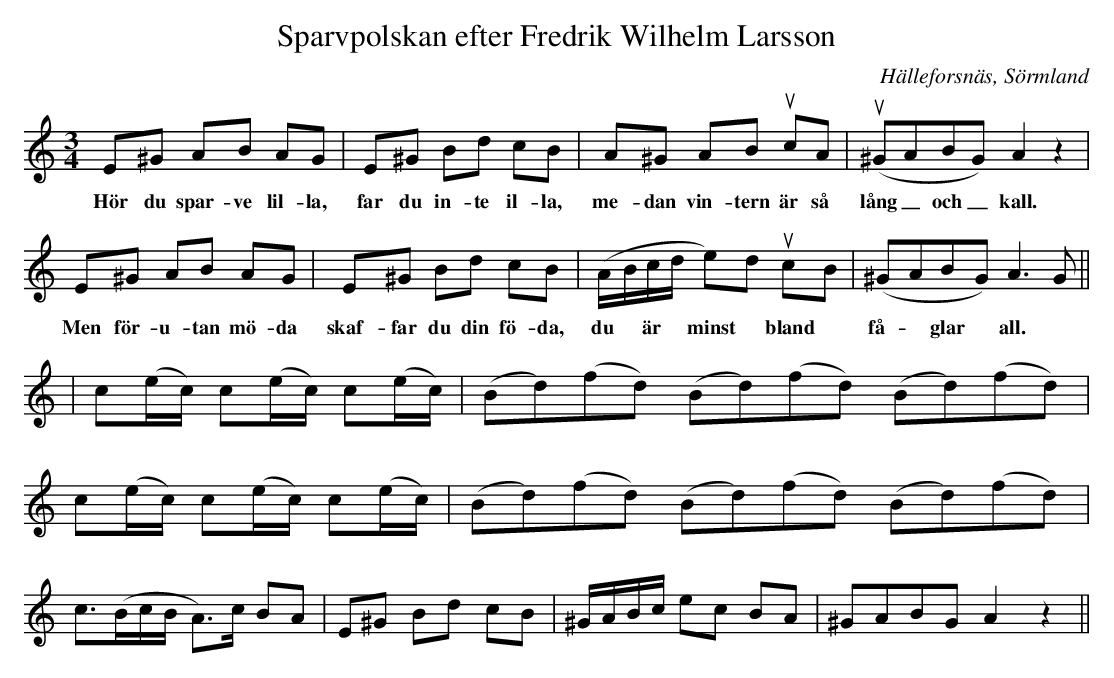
X:1
T:Sparvpolskan efter Fredrik Wilhelm Larsson
O:Hälleforsnäs, Sörmland
M:3/4
L:1/8
K:Am
E^G AB AG | E^G Bd cB | A^G AB ucA | (u^GABG) A2 z2 |
w: Hör du spar-ve lil-la, far du in-te il-la, me-dan vin-tern är så lång_ och_ kall.
E^G AB AG | E^G Bd cB | (A/B/c/d/ e)d ucB | (^GABG) A2>G2 ||
w: Men för-u-tan mö-da skaf-far du din fö-da, du ~ är ~ minst ~ bland ~ få- ~ glar ~ all.
| c(e/c/) c(e/c/) c(e/c/) | (Bd)(fd) (Bd)(fd) (Bd)(fd) |
  c(e/c/) c(e/c/) c(e/c/) | (Bd)(fd) (Bd)(fd) (Bd)(fd) |
  c3/2(B/c/B/ A>)c BA | E^G Bd cB | ^G/A/B/c/ ec BA | ^GABG A2 z2 ||
